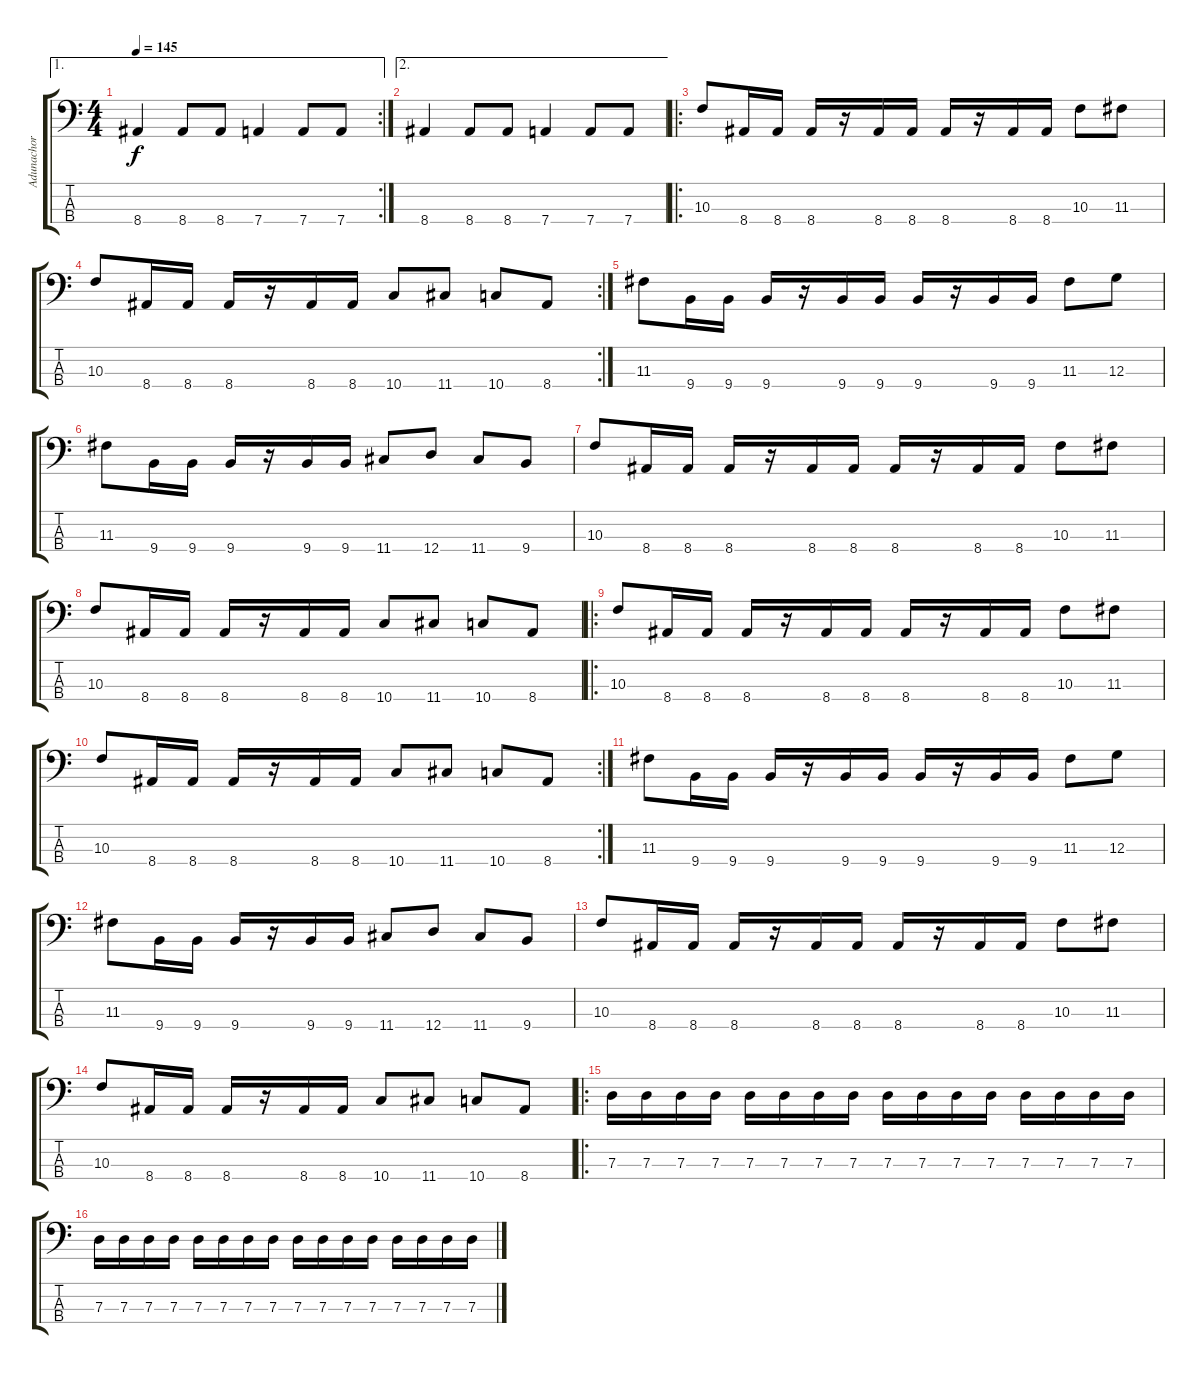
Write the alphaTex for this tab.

\track ("Adunachor" "Adunachor") {instrument electricbasspick}
\staff {score tabs}
\tuning (F2 C2 G1 D1) {hide}
\ae 1
\rc 2
\ts (4 4)
\tempo 145
\clef f4
\ks c
8.4.4{dy f} 8.4.8 8.4.8 7.4.4 7.4.8 7.4.8 |
\ae 2
8.4.4 8.4.8 8.4.8 7.4.4 7.4.8 7.4.8 |
\ro
10.3.8 8.4.16 8.4.16 8.4.16 r.16 8.4.16 8.4.16 8.4.16 r.16 8.4.16 8.4.16 10.3.8 11.3.8 |
\rc 2
10.3.8 8.4.16 8.4.16 8.4.16 r.16 8.4.16 8.4.16 10.4.8 11.4.8 10.4.8 8.4.8 |
11.3.8 9.4.16 9.4.16 9.4.16 r.16 9.4.16 9.4.16 9.4.16 r.16 9.4.16 9.4.16 11.3.8 12.3.8 |
11.3.8 9.4.16 9.4.16 9.4.16 r.16 9.4.16 9.4.16 11.4.8 12.4.8 11.4.8 9.4.8 |
10.3.8 8.4.16 8.4.16 8.4.16 r.16 8.4.16 8.4.16 8.4.16 r.16 8.4.16 8.4.16 10.3.8 11.3.8 |
10.3.8 8.4.16 8.4.16 8.4.16 r.16 8.4.16 8.4.16 10.4.8 11.4.8 10.4.8 8.4.8 |
\ro
10.3.8 8.4.16 8.4.16 8.4.16 r.16 8.4.16 8.4.16 8.4.16 r.16 8.4.16 8.4.16 10.3.8 11.3.8 |
\rc 2
10.3.8 8.4.16 8.4.16 8.4.16 r.16 8.4.16 8.4.16 10.4.8 11.4.8 10.4.8 8.4.8 |
11.3.8 9.4.16 9.4.16 9.4.16 r.16 9.4.16 9.4.16 9.4.16 r.16 9.4.16 9.4.16 11.3.8 12.3.8 |
11.3.8 9.4.16 9.4.16 9.4.16 r.16 9.4.16 9.4.16 11.4.8 12.4.8 11.4.8 9.4.8 |
10.3.8 8.4.16 8.4.16 8.4.16 r.16 8.4.16 8.4.16 8.4.16 r.16 8.4.16 8.4.16 10.3.8 11.3.8 |
10.3.8 8.4.16 8.4.16 8.4.16 r.16 8.4.16 8.4.16 10.4.8 11.4.8 10.4.8 8.4.8 |
\ro
7.3.16 7.3.16 7.3.16 7.3.16 7.3.16 7.3.16 7.3.16 7.3.16 7.3.16 7.3.16 7.3.16 7.3.16 7.3.16 7.3.16 7.3.16 7.3.16 |
7.3.16 7.3.16 7.3.16 7.3.16 7.3.16 7.3.16 7.3.16 7.3.16 7.3.16 7.3.16 7.3.16 7.3.16 7.3.16 7.3.16 7.3.16 7.3.16
